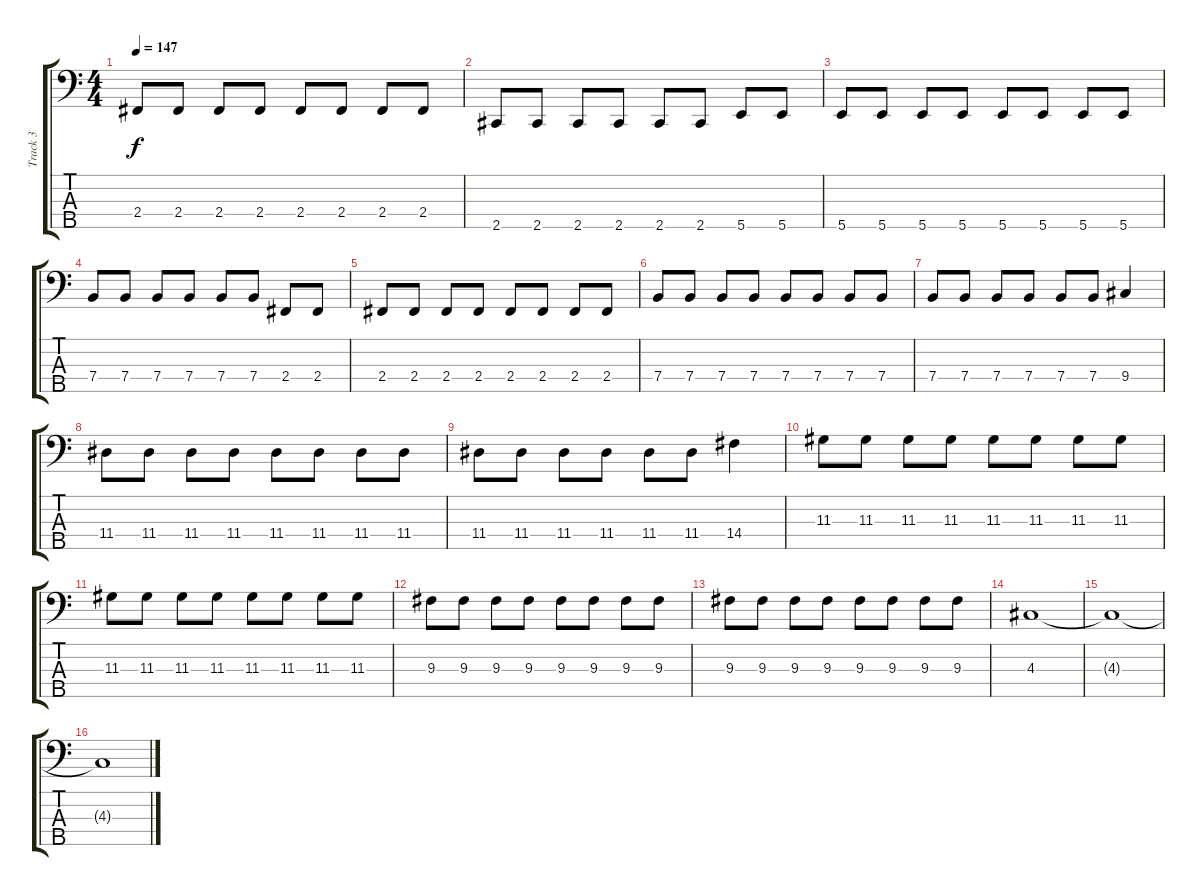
\track ("Track 3" "Track 3") {instrument electricbassfinger}
\staff {score tabs}
\tuning (G2 D2 A1 E1 B0) {hide}
\ts (4 4)
\tempo 147
\clef f4
\ks c
2.4.8{dy f} 2.4.8 2.4.8 2.4.8 2.4.8 2.4.8 2.4.8 2.4.8 |
2.5.8 2.5.8 2.5.8 2.5.8 2.5.8 2.5.8 5.5.8 5.5.8 |
5.5.8 5.5.8 5.5.8 5.5.8 5.5.8 5.5.8 5.5.8 5.5.8 |
7.4.8 7.4.8 7.4.8 7.4.8 7.4.8 7.4.8 2.4.8 2.4.8 |
2.4.8 2.4.8 2.4.8 2.4.8 2.4.8 2.4.8 2.4.8 2.4.8 |
7.4.8 7.4.8 7.4.8 7.4.8 7.4.8 7.4.8 7.4.8 7.4.8 |
7.4.8 7.4.8 7.4.8 7.4.8 7.4.8 7.4.8 9.4.4 |
11.4.8 11.4.8 11.4.8 11.4.8 11.4.8 11.4.8 11.4.8 11.4.8 |
11.4.8 11.4.8 11.4.8 11.4.8 11.4.8 11.4.8 14.4.4 |
11.3.8 11.3.8 11.3.8 11.3.8 11.3.8 11.3.8 11.3.8 11.3.8 |
11.3.8 11.3.8 11.3.8 11.3.8 11.3.8 11.3.8 11.3.8 11.3.8 |
9.3.8 9.3.8 9.3.8 9.3.8 9.3.8 9.3.8 9.3.8 9.3.8 |
9.3.8 9.3.8 9.3.8 9.3.8 9.3.8 9.3.8 9.3.8 9.3.8 |
4.3.1 |
4.3{t}.1 |
4.3{t}.1
